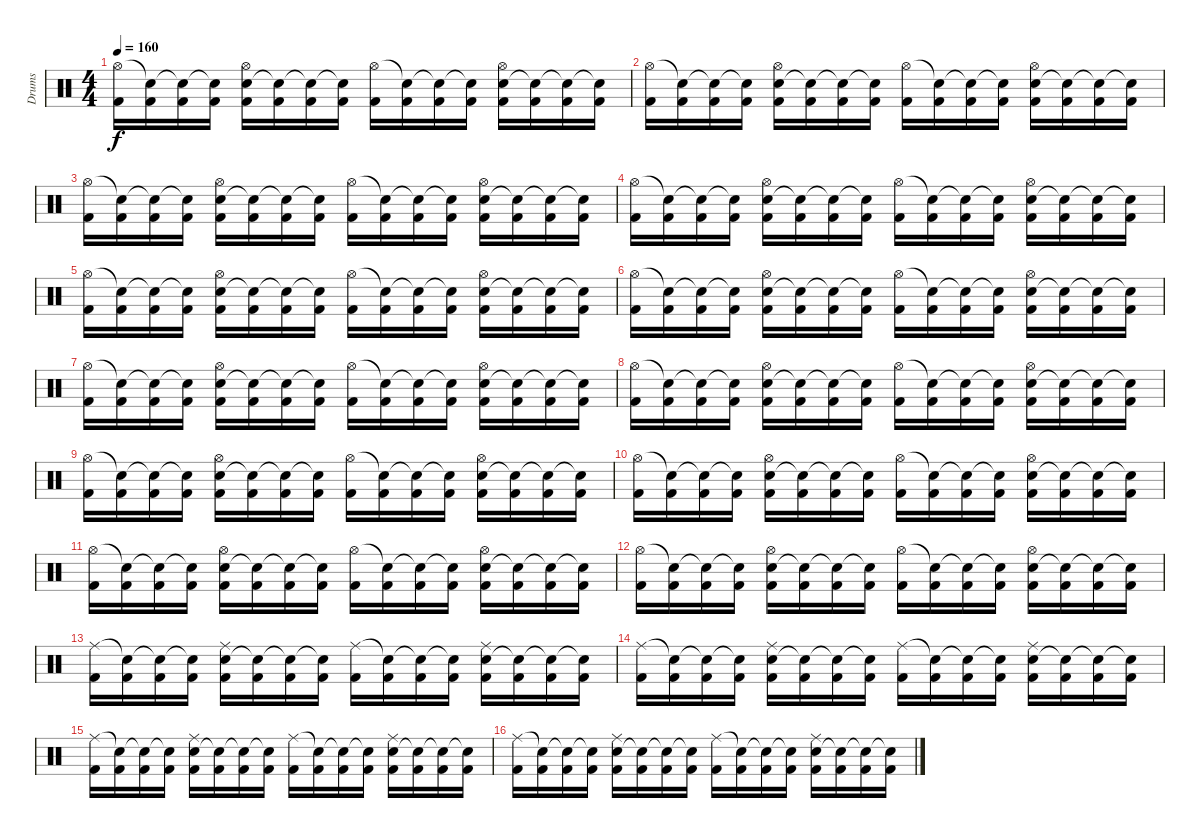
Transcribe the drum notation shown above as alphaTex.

\track ("Drums" "Drums") {instrument percussion}
\staff {score}
\articulation defaults
\ts (4 4)
\tempo 160
\clef neutral
\ks c
("Hi-Hat (open)" "Kick (hit) 2").16{dy f} ("Snare (hit)"{t} "Kick (hit) 2").16 ("Snare (hit)"{t} "Kick (hit) 2").16 ("Snare (hit)"{t} "Kick (hit) 2").16 ("Electric Snare (hit)" "Hi-Hat (open)" "Kick (hit) 2").16 ("Snare (hit)"{t} "Kick (hit) 2").16 ("Snare (hit)"{t} "Kick (hit) 2").16 ("Snare (hit)"{t} "Kick (hit) 2").16 ("Hi-Hat (open)" "Kick (hit) 2").16 ("Snare (hit)"{t} "Kick (hit) 2").16 ("Snare (hit)"{t} "Kick (hit) 2").16 ("Snare (hit)"{t} "Kick (hit) 2").16 ("Electric Snare (hit)" "Hi-Hat (open)" "Kick (hit) 2").16 ("Snare (hit)"{t} "Kick (hit) 2").16 ("Snare (hit)"{t} "Kick (hit) 2").16 ("Snare (hit)"{t} "Kick (hit) 2").16 |
("Hi-Hat (open)" "Kick (hit) 2").16 ("Snare (hit)"{t} "Kick (hit) 2").16 ("Snare (hit)"{t} "Kick (hit) 2").16 ("Snare (hit)"{t} "Kick (hit) 2").16 ("Electric Snare (hit)" "Hi-Hat (open)" "Kick (hit) 2").16 ("Snare (hit)"{t} "Kick (hit) 2").16 ("Snare (hit)"{t} "Kick (hit) 2").16 ("Snare (hit)"{t} "Kick (hit) 2").16 ("Hi-Hat (open)" "Kick (hit) 2").16 ("Snare (hit)"{t} "Kick (hit) 2").16 ("Snare (hit)"{t} "Kick (hit) 2").16 ("Snare (hit)"{t} "Kick (hit) 2").16 ("Electric Snare (hit)" "Hi-Hat (open)" "Kick (hit) 2").16 ("Snare (hit)"{t} "Kick (hit) 2").16 ("Snare (hit)"{t} "Kick (hit) 2").16 ("Snare (hit)"{t} "Kick (hit) 2").16 |
("Hi-Hat (open)" "Kick (hit) 2").16 ("Snare (hit)"{t} "Kick (hit) 2").16 ("Snare (hit)"{t} "Kick (hit) 2").16 ("Snare (hit)"{t} "Kick (hit) 2").16 ("Electric Snare (hit)" "Hi-Hat (open)" "Kick (hit) 2").16 ("Snare (hit)"{t} "Kick (hit) 2").16 ("Snare (hit)"{t} "Kick (hit) 2").16 ("Snare (hit)"{t} "Kick (hit) 2").16 ("Hi-Hat (open)" "Kick (hit) 2").16 ("Snare (hit)"{t} "Kick (hit) 2").16 ("Snare (hit)"{t} "Kick (hit) 2").16 ("Snare (hit)"{t} "Kick (hit) 2").16 ("Electric Snare (hit)" "Hi-Hat (open)" "Kick (hit) 2").16 ("Snare (hit)"{t} "Kick (hit) 2").16 ("Snare (hit)"{t} "Kick (hit) 2").16 ("Snare (hit)"{t} "Kick (hit) 2").16 |
("Hi-Hat (open)" "Kick (hit) 2").16 ("Snare (hit)"{t} "Kick (hit) 2").16 ("Snare (hit)"{t} "Kick (hit) 2").16 ("Snare (hit)"{t} "Kick (hit) 2").16 ("Electric Snare (hit)" "Hi-Hat (open)" "Kick (hit) 2").16 ("Snare (hit)"{t} "Kick (hit) 2").16 ("Snare (hit)"{t} "Kick (hit) 2").16 ("Snare (hit)"{t} "Kick (hit) 2").16 ("Hi-Hat (open)" "Kick (hit) 2").16 ("Snare (hit)"{t} "Kick (hit) 2").16 ("Snare (hit)"{t} "Kick (hit) 2").16 ("Snare (hit)"{t} "Kick (hit) 2").16 ("Electric Snare (hit)" "Hi-Hat (open)" "Kick (hit) 2").16 ("Snare (hit)"{t} "Kick (hit) 2").16 ("Snare (hit)"{t} "Kick (hit) 2").16 ("Snare (hit)"{t} "Kick (hit) 2").16 |
("Hi-Hat (open)" "Kick (hit) 2").16 ("Snare (hit)"{t} "Kick (hit) 2").16 ("Snare (hit)"{t} "Kick (hit) 2").16 ("Snare (hit)"{t} "Kick (hit) 2").16 ("Electric Snare (hit)" "Hi-Hat (open)" "Kick (hit) 2").16 ("Snare (hit)"{t} "Kick (hit) 2").16 ("Snare (hit)"{t} "Kick (hit) 2").16 ("Snare (hit)"{t} "Kick (hit) 2").16 ("Hi-Hat (open)" "Kick (hit) 2").16 ("Snare (hit)"{t} "Kick (hit) 2").16 ("Snare (hit)"{t} "Kick (hit) 2").16 ("Snare (hit)"{t} "Kick (hit) 2").16 ("Electric Snare (hit)" "Hi-Hat (open)" "Kick (hit) 2").16 ("Snare (hit)"{t} "Kick (hit) 2").16 ("Snare (hit)"{t} "Kick (hit) 2").16 ("Snare (hit)"{t} "Kick (hit) 2").16 |
("Hi-Hat (open)" "Kick (hit) 2").16 ("Snare (hit)"{t} "Kick (hit) 2").16 ("Snare (hit)"{t} "Kick (hit) 2").16 ("Snare (hit)"{t} "Kick (hit) 2").16 ("Electric Snare (hit)" "Hi-Hat (open)" "Kick (hit) 2").16 ("Snare (hit)"{t} "Kick (hit) 2").16 ("Snare (hit)"{t} "Kick (hit) 2").16 ("Snare (hit)"{t} "Kick (hit) 2").16 ("Hi-Hat (open)" "Kick (hit) 2").16 ("Snare (hit)"{t} "Kick (hit) 2").16 ("Snare (hit)"{t} "Kick (hit) 2").16 ("Snare (hit)"{t} "Kick (hit) 2").16 ("Electric Snare (hit)" "Hi-Hat (open)" "Kick (hit) 2").16 ("Snare (hit)"{t} "Kick (hit) 2").16 ("Snare (hit)"{t} "Kick (hit) 2").16 ("Snare (hit)"{t} "Kick (hit) 2").16 |
("Hi-Hat (open)" "Kick (hit) 2").16 ("Snare (hit)"{t} "Kick (hit) 2").16 ("Snare (hit)"{t} "Kick (hit) 2").16 ("Snare (hit)"{t} "Kick (hit) 2").16 ("Electric Snare (hit)" "Hi-Hat (open)" "Kick (hit) 2").16 ("Snare (hit)"{t} "Kick (hit) 2").16 ("Snare (hit)"{t} "Kick (hit) 2").16 ("Snare (hit)"{t} "Kick (hit) 2").16 ("Hi-Hat (open)" "Kick (hit) 2").16 ("Snare (hit)"{t} "Kick (hit) 2").16 ("Snare (hit)"{t} "Kick (hit) 2").16 ("Snare (hit)"{t} "Kick (hit) 2").16 ("Electric Snare (hit)" "Hi-Hat (open)" "Kick (hit) 2").16 ("Snare (hit)"{t} "Kick (hit) 2").16 ("Snare (hit)"{t} "Kick (hit) 2").16 ("Snare (hit)"{t} "Kick (hit) 2").16 |
("Hi-Hat (open)" "Kick (hit) 2").16 ("Snare (hit)"{t} "Kick (hit) 2").16 ("Snare (hit)"{t} "Kick (hit) 2").16 ("Snare (hit)"{t} "Kick (hit) 2").16 ("Electric Snare (hit)" "Hi-Hat (open)" "Kick (hit) 2").16 ("Snare (hit)"{t} "Kick (hit) 2").16 ("Snare (hit)"{t} "Kick (hit) 2").16 ("Snare (hit)"{t} "Kick (hit) 2").16 ("Hi-Hat (open)" "Kick (hit) 2").16 ("Snare (hit)"{t} "Kick (hit) 2").16 ("Snare (hit)"{t} "Kick (hit) 2").16 ("Snare (hit)"{t} "Kick (hit) 2").16 ("Electric Snare (hit)" "Hi-Hat (open)" "Kick (hit) 2").16 ("Snare (hit)"{t} "Kick (hit) 2").16 ("Snare (hit)"{t} "Kick (hit) 2").16 ("Snare (hit)"{t} "Kick (hit) 2").16 |
("Hi-Hat (open)" "Kick (hit) 2").16 ("Snare (hit)"{t} "Kick (hit) 2").16 ("Snare (hit)"{t} "Kick (hit) 2").16 ("Snare (hit)"{t} "Kick (hit) 2").16 ("Electric Snare (hit)" "Hi-Hat (open)" "Kick (hit) 2").16 ("Snare (hit)"{t} "Kick (hit) 2").16 ("Snare (hit)"{t} "Kick (hit) 2").16 ("Snare (hit)"{t} "Kick (hit) 2").16 ("Hi-Hat (open)" "Kick (hit) 2").16 ("Snare (hit)"{t} "Kick (hit) 2").16 ("Snare (hit)"{t} "Kick (hit) 2").16 ("Snare (hit)"{t} "Kick (hit) 2").16 ("Electric Snare (hit)" "Hi-Hat (open)" "Kick (hit) 2").16 ("Snare (hit)"{t} "Kick (hit) 2").16 ("Snare (hit)"{t} "Kick (hit) 2").16 ("Snare (hit)"{t} "Kick (hit) 2").16 |
("Hi-Hat (open)" "Kick (hit) 2").16 ("Snare (hit)"{t} "Kick (hit) 2").16 ("Snare (hit)"{t} "Kick (hit) 2").16 ("Snare (hit)"{t} "Kick (hit) 2").16 ("Electric Snare (hit)" "Hi-Hat (open)" "Kick (hit) 2").16 ("Snare (hit)"{t} "Kick (hit) 2").16 ("Snare (hit)"{t} "Kick (hit) 2").16 ("Snare (hit)"{t} "Kick (hit) 2").16 ("Hi-Hat (open)" "Kick (hit) 2").16 ("Snare (hit)"{t} "Kick (hit) 2").16 ("Snare (hit)"{t} "Kick (hit) 2").16 ("Snare (hit)"{t} "Kick (hit) 2").16 ("Electric Snare (hit)" "Hi-Hat (open)" "Kick (hit) 2").16 ("Snare (hit)"{t} "Kick (hit) 2").16 ("Snare (hit)"{t} "Kick (hit) 2").16 ("Snare (hit)"{t} "Kick (hit) 2").16 |
("Hi-Hat (open)" "Kick (hit) 2").16 ("Snare (hit)"{t} "Kick (hit) 2").16 ("Snare (hit)"{t} "Kick (hit) 2").16 ("Snare (hit)"{t} "Kick (hit) 2").16 ("Electric Snare (hit)" "Hi-Hat (open)" "Kick (hit) 2").16 ("Snare (hit)"{t} "Kick (hit) 2").16 ("Snare (hit)"{t} "Kick (hit) 2").16 ("Snare (hit)"{t} "Kick (hit) 2").16 ("Hi-Hat (open)" "Kick (hit) 2").16 ("Snare (hit)"{t} "Kick (hit) 2").16 ("Snare (hit)"{t} "Kick (hit) 2").16 ("Snare (hit)"{t} "Kick (hit) 2").16 ("Electric Snare (hit)" "Hi-Hat (open)" "Kick (hit) 2").16 ("Snare (hit)"{t} "Kick (hit) 2").16 ("Snare (hit)"{t} "Kick (hit) 2").16 ("Snare (hit)"{t} "Kick (hit) 2").16 |
("Hi-Hat (open)" "Kick (hit) 2").16 ("Snare (hit)"{t} "Kick (hit) 2").16 ("Snare (hit)"{t} "Kick (hit) 2").16 ("Snare (hit)"{t} "Kick (hit) 2").16 ("Electric Snare (hit)" "Hi-Hat (open)" "Kick (hit) 2").16 ("Snare (hit)"{t} "Kick (hit) 2").16 ("Snare (hit)"{t} "Kick (hit) 2").16 ("Snare (hit)"{t} "Kick (hit) 2").16 ("Hi-Hat (open)" "Kick (hit) 2").16 ("Snare (hit)"{t} "Kick (hit) 2").16 ("Snare (hit)"{t} "Kick (hit) 2").16 ("Snare (hit)"{t} "Kick (hit) 2").16 ("Electric Snare (hit)" "Hi-Hat (open)" "Kick (hit) 2").16 ("Snare (hit)"{t} "Kick (hit) 2").16 ("Snare (hit)"{t} "Kick (hit) 2").16 ("Snare (hit)"{t} "Kick (hit) 2").16 |
("Ride (middle)" "Kick (hit) 2").16 ("Snare (hit)"{t} "Kick (hit) 2").16 ("Snare (hit)"{t} "Kick (hit) 2").16 ("Snare (hit)"{t} "Kick (hit) 2").16 ("Electric Snare (hit)" "Ride (middle)" "Kick (hit) 2").16 ("Snare (hit)"{t} "Kick (hit) 2").16 ("Snare (hit)"{t} "Kick (hit) 2").16 ("Snare (hit)"{t} "Kick (hit) 2").16 ("Ride (middle)" "Kick (hit) 2").16 ("Snare (hit)"{t} "Kick (hit) 2").16 ("Snare (hit)"{t} "Kick (hit) 2").16 ("Snare (hit)"{t} "Kick (hit) 2").16 ("Electric Snare (hit)" "Ride (middle)" "Kick (hit) 2").16 ("Snare (hit)"{t} "Kick (hit) 2").16 ("Snare (hit)"{t} "Kick (hit) 2").16 ("Snare (hit)"{t} "Kick (hit) 2").16 |
("Ride (middle)" "Kick (hit) 2").16 ("Snare (hit)"{t} "Kick (hit) 2").16 ("Snare (hit)"{t} "Kick (hit) 2").16 ("Snare (hit)"{t} "Kick (hit) 2").16 ("Electric Snare (hit)" "Ride (middle)" "Kick (hit) 2").16 ("Snare (hit)"{t} "Kick (hit) 2").16 ("Snare (hit)"{t} "Kick (hit) 2").16 ("Snare (hit)"{t} "Kick (hit) 2").16 ("Ride (middle)" "Kick (hit) 2").16 ("Snare (hit)"{t} "Kick (hit) 2").16 ("Snare (hit)"{t} "Kick (hit) 2").16 ("Snare (hit)"{t} "Kick (hit) 2").16 ("Electric Snare (hit)" "Ride (middle)" "Kick (hit) 2").16 ("Snare (hit)"{t} "Kick (hit) 2").16 ("Snare (hit)"{t} "Kick (hit) 2").16 ("Snare (hit)"{t} "Kick (hit) 2").16 |
("Ride (middle)" "Kick (hit) 2").16 ("Snare (hit)"{t} "Kick (hit) 2").16 ("Snare (hit)"{t} "Kick (hit) 2").16 ("Snare (hit)"{t} "Kick (hit) 2").16 ("Electric Snare (hit)" "Ride (middle)" "Kick (hit) 2").16 ("Snare (hit)"{t} "Kick (hit) 2").16 ("Snare (hit)"{t} "Kick (hit) 2").16 ("Snare (hit)"{t} "Kick (hit) 2").16 ("Ride (middle)" "Kick (hit) 2").16 ("Snare (hit)"{t} "Kick (hit) 2").16 ("Snare (hit)"{t} "Kick (hit) 2").16 ("Snare (hit)"{t} "Kick (hit) 2").16 ("Electric Snare (hit)" "Ride (middle)" "Kick (hit) 2").16 ("Snare (hit)"{t} "Kick (hit) 2").16 ("Snare (hit)"{t} "Kick (hit) 2").16 ("Snare (hit)"{t} "Kick (hit) 2").16 |
("Ride (middle)" "Kick (hit) 2").16 ("Snare (hit)"{t} "Kick (hit) 2").16 ("Snare (hit)"{t} "Kick (hit) 2").16 ("Snare (hit)"{t} "Kick (hit) 2").16 ("Electric Snare (hit)" "Ride (middle)" "Kick (hit) 2").16 ("Snare (hit)"{t} "Kick (hit) 2").16 ("Snare (hit)"{t} "Kick (hit) 2").16 ("Snare (hit)"{t} "Kick (hit) 2").16 ("Ride (middle)" "Kick (hit) 2").16 ("Snare (hit)"{t} "Kick (hit) 2").16 ("Snare (hit)"{t} "Kick (hit) 2").16 ("Snare (hit)"{t} "Kick (hit) 2").16 ("Electric Snare (hit)" "Ride (middle)" "Kick (hit) 2").16 ("Snare (hit)"{t} "Kick (hit) 2").16 ("Snare (hit)"{t} "Kick (hit) 2").16 ("Snare (hit)"{t} "Kick (hit) 2").16
